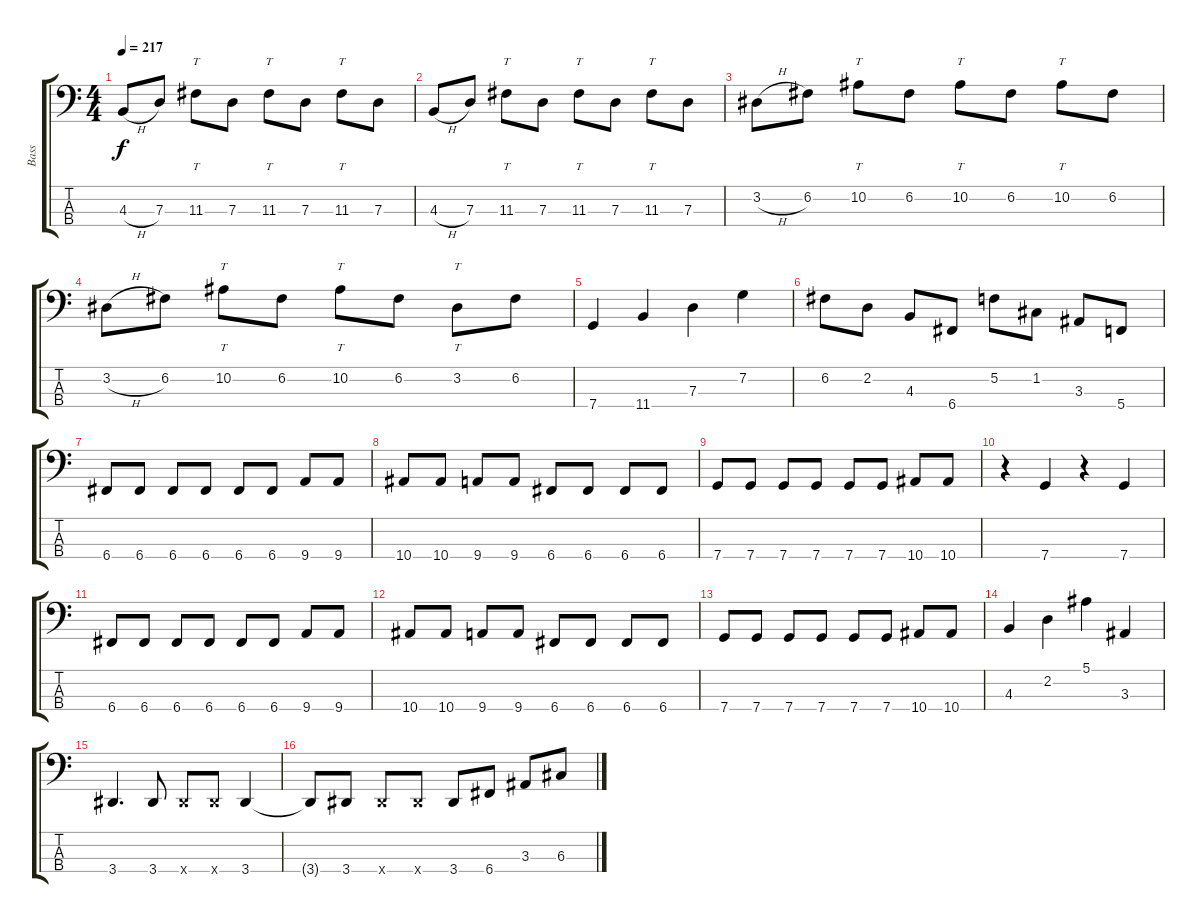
\track ("Bass" "Bass") {instrument electricbassfinger}
\staff {score tabs}
\tuning (F2 C2 G1 C1) {hide}
\ts (4 4)
\tempo 217
\clef f4
\ks c
4.3{h}.8{dy f} 7.3.8 11.3.8{tt} 7.3.8 11.3.8{tt} 7.3.8 11.3.8{tt} 7.3.8 |
4.3{h}.8 7.3.8 11.3.8{tt} 7.3.8 11.3.8{tt} 7.3.8 11.3.8{tt} 7.3.8 |
3.2{h}.8 6.2.8 10.2.8{tt} 6.2.8 10.2.8{tt} 6.2.8 10.2.8{tt} 6.2.8 |
3.2{h}.8 6.2.8 10.2.8{tt} 6.2.8 10.2.8{tt} 6.2.8 3.2.8{tt} 6.2.8 |
7.4.4 11.4.4 7.3.4 7.2.4 |
6.2.8 2.2.8 4.3.8 6.4.8 5.2.8 1.2.8 3.3.8 5.4.8 |
6.4.8 6.4.8 6.4.8 6.4.8 6.4.8 6.4.8 9.4.8 9.4.8 |
10.4.8 10.4.8 9.4.8 9.4.8 6.4.8 6.4.8 6.4.8 6.4.8 |
7.4.8 7.4.8 7.4.8 7.4.8 7.4.8 7.4.8 10.4.8 10.4.8 |
r.4 7.4.4 r.4 7.4.4 |
6.4.8 6.4.8 6.4.8 6.4.8 6.4.8 6.4.8 9.4.8 9.4.8 |
10.4.8 10.4.8 9.4.8 9.4.8 6.4.8 6.4.8 6.4.8 6.4.8 |
7.4.8 7.4.8 7.4.8 7.4.8 7.4.8 7.4.8 10.4.8 10.4.8 |
4.3.4 2.2.4 5.1.4 3.3.4 |
3.4.4{d} 3.4.8 3.4{x}.8 3.4{x}.8 3.4.4 |
3.4{t}.8 3.4.8 3.4{x}.8 3.4{x}.8 3.4.8 6.4.8 3.3.8 6.3.8
